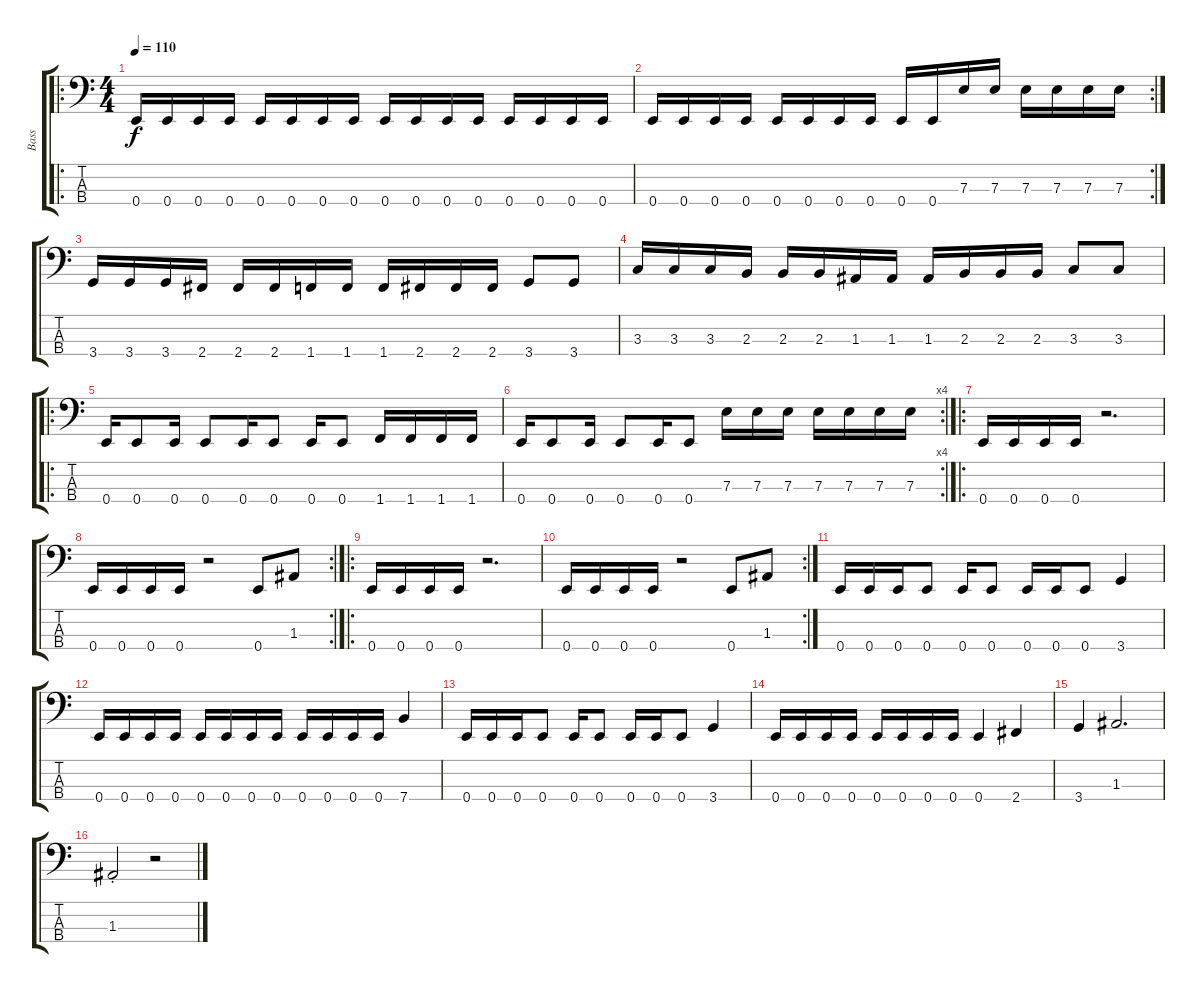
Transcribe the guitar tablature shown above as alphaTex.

\track ("Bass" "Bass") {instrument electricbasspick}
\staff {score tabs}
\tuning (G2 D2 A1 E1) {hide}
\ro
\ts (4 4)
\tempo 110
\clef f4
\ks c
0.4.16{dy f instrument electricbasspick} 0.4.16 0.4.16 0.4.16 0.4.16 0.4.16 0.4.16 0.4.16 0.4.16 0.4.16 0.4.16 0.4.16 0.4.16 0.4.16 0.4.16 0.4.16 |
\rc 2
0.4.16 0.4.16 0.4.16 0.4.16 0.4.16 0.4.16 0.4.16 0.4.16 0.4.16 0.4.16 7.3.16 7.3.16 7.3.16 7.3.16 7.3.16 7.3.16 |
3.4.16 3.4.16 3.4.16 2.4.16 2.4.16 2.4.16 1.4.16 1.4.16 1.4.16 2.4.16 2.4.16 2.4.16 3.4.8 3.4.8 |
3.3.16 3.3.16 3.3.16 2.3.16 2.3.16 2.3.16 1.3.16 1.3.16 1.3.16 2.3.16 2.3.16 2.3.16 3.3.8 3.3.8 |
\ro
0.4.16 0.4.8 0.4.16 0.4.8 0.4.16 0.4.8 0.4.16 0.4.8 1.4.16 1.4.16 1.4.16 1.4.16 |
\rc 4
0.4.16 0.4.8 0.4.16 0.4.8 0.4.16 0.4.8 7.3.16 7.3.16 7.3.16 7.3.16 7.3.16 7.3.16 7.3.16 |
\ro
0.4.16 0.4.16 0.4.16 0.4.16 r.2{d} |
\rc 2
0.4.16 0.4.16 0.4.16 0.4.16 r.2 0.4.8 1.3.8 |
\ro
0.4.16 0.4.16 0.4.16 0.4.16 r.2{d} |
\rc 2
0.4.16 0.4.16 0.4.16 0.4.16 r.2 0.4.8 1.3.8 |
0.4.16 0.4.16 0.4.16 0.4.8 0.4.16 0.4.8 0.4.16 0.4.16 0.4.8 3.4.4 |
0.4.16 0.4.16 0.4.16 0.4.16 0.4.16 0.4.16 0.4.16 0.4.16 0.4.16 0.4.16 0.4.16 0.4.16 7.4.4 |
0.4.16 0.4.16 0.4.16 0.4.8 0.4.16 0.4.8 0.4.16 0.4.16 0.4.8 3.4.4 |
0.4.16 0.4.16 0.4.16 0.4.16 0.4.16 0.4.16 0.4.16 0.4.16 0.4.4 2.4.4 |
3.4.4 1.3.2{d} |
1.3{st}.2 r.2
